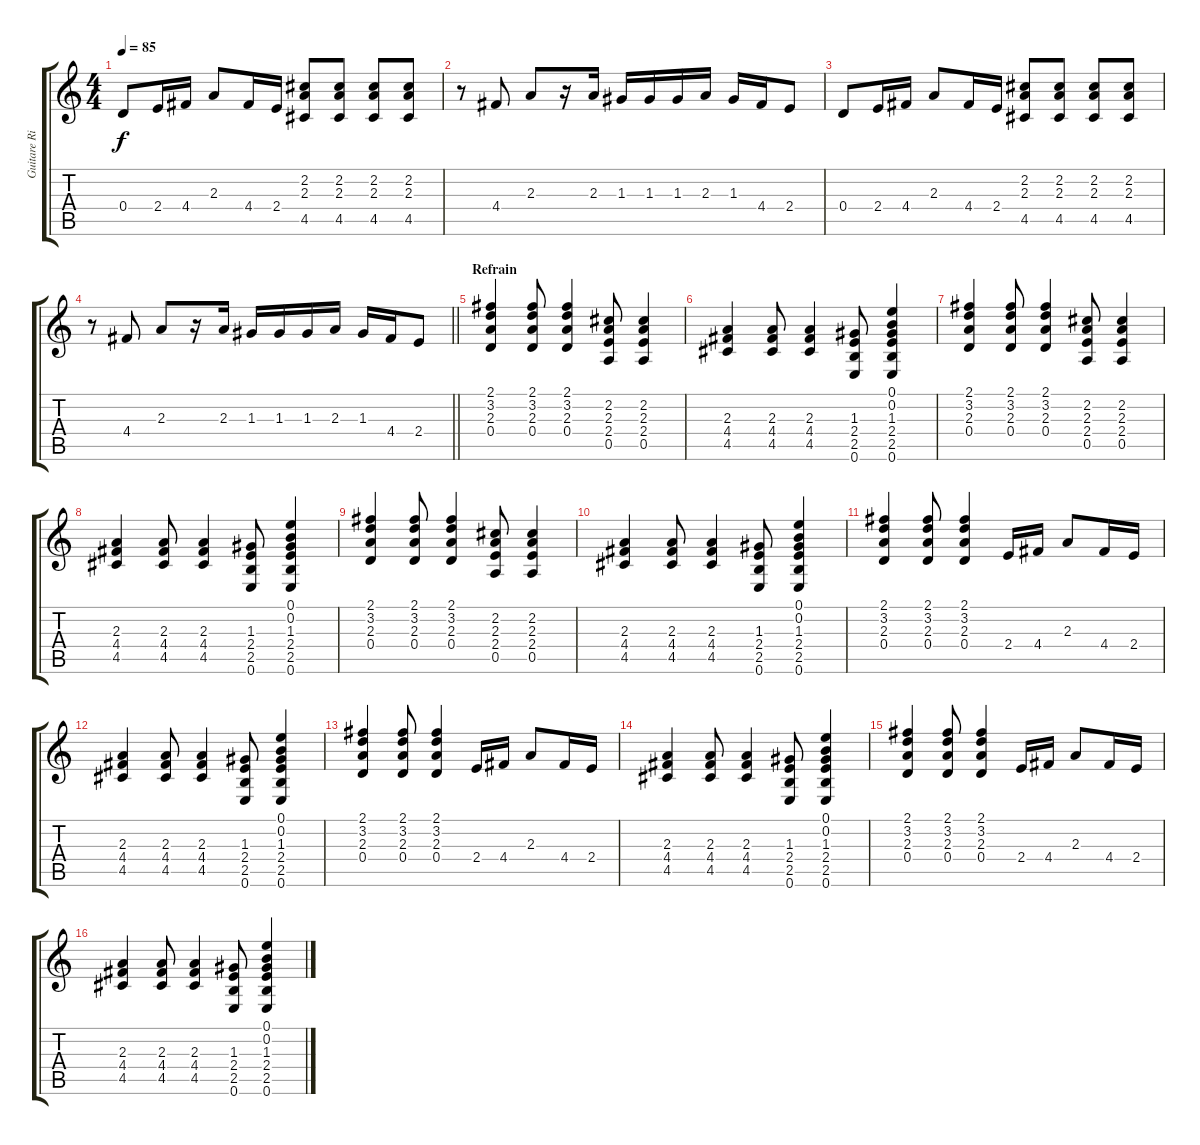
\track ("Guitare Riff" "Guitare Ri") {instrument overdrivenguitar}
\staff {score tabs}
\tuning (E4 B3 G3 D3 A2 E2) {hide}
\ts (4 4)
\tempo 85
\clef g2
\ks c
0.4.8{dy f} 2.4.16 4.4.16 2.3.8 4.4.16 2.4.16 (2.2 2.3 4.5).8 (2.2 2.3 4.5).8 (2.2 2.3 4.5).8 (2.2 2.3 4.5).8 |
r.8 4.4.8 2.3.8 r.16 2.3.16 1.3.16 1.3.16 1.3.16 2.3.16 1.3.16 4.4.16 2.4.8 |
0.4.8 2.4.16 4.4.16 2.3.8 4.4.16 2.4.16 (2.2 2.3 4.5).8 (2.2 2.3 4.5).8 (2.2 2.3 4.5).8 (2.2 2.3 4.5).8 |
\barLineRight lightlight
r.8 4.4.8 2.3.8 r.16 2.3.16 1.3.16 1.3.16 1.3.16 2.3.16 1.3.16 4.4.16 2.4.8 |
\section ("" "Refrain")
(2.1 3.2 2.3 0.4).4 (2.1 3.2 2.3 0.4).8 (2.1 3.2 2.3 0.4).4 (2.2 2.3 2.4 0.5).8 (2.2 2.3 2.4 0.5).4 |
(2.3 4.4 4.5).4 (2.3 4.4 4.5).8 (2.3 4.4 4.5).4 (1.3 2.4 2.5 0.6).8 (0.1 0.2 1.3 2.4 2.5 0.6).4 |
(2.1 3.2 2.3 0.4).4 (2.1 3.2 2.3 0.4).8 (2.1 3.2 2.3 0.4).4 (2.2 2.3 2.4 0.5).8 (2.2 2.3 2.4 0.5).4 |
(2.3 4.4 4.5).4 (2.3 4.4 4.5).8 (2.3 4.4 4.5).4 (1.3 2.4 2.5 0.6).8 (0.1 0.2 1.3 2.4 2.5 0.6).4 |
(2.1 3.2 2.3 0.4).4 (2.1 3.2 2.3 0.4).8 (2.1 3.2 2.3 0.4).4 (2.2 2.3 2.4 0.5).8 (2.2 2.3 2.4 0.5).4 |
(2.3 4.4 4.5).4 (2.3 4.4 4.5).8 (2.3 4.4 4.5).4 (1.3 2.4 2.5 0.6).8 (0.1 0.2 1.3 2.4 2.5 0.6).4 |
(2.1 3.2 2.3 0.4).4 (2.1 3.2 2.3 0.4).8 (2.1 3.2 2.3 0.4).4 2.4.16 4.4.16 2.3.8 4.4.16 2.4.16 |
(2.3 4.4 4.5).4 (2.3 4.4 4.5).8 (2.3 4.4 4.5).4 (1.3 2.4 2.5 0.6).8 (0.1 0.2 1.3 2.4 2.5 0.6).4 |
(2.1 3.2 2.3 0.4).4 (2.1 3.2 2.3 0.4).8 (2.1 3.2 2.3 0.4).4 2.4.16 4.4.16 2.3.8 4.4.16 2.4.16 |
(2.3 4.4 4.5).4 (2.3 4.4 4.5).8 (2.3 4.4 4.5).4 (1.3 2.4 2.5 0.6).8 (0.1 0.2 1.3 2.4 2.5 0.6).4 |
(2.1 3.2 2.3 0.4).4 (2.1 3.2 2.3 0.4).8 (2.1 3.2 2.3 0.4).4 2.4.16 4.4.16 2.3.8 4.4.16 2.4.16 |
(2.3 4.4 4.5).4 (2.3 4.4 4.5).8 (2.3 4.4 4.5).4 (1.3 2.4 2.5 0.6).8 (0.1 0.2 1.3 2.4 2.5 0.6).4
